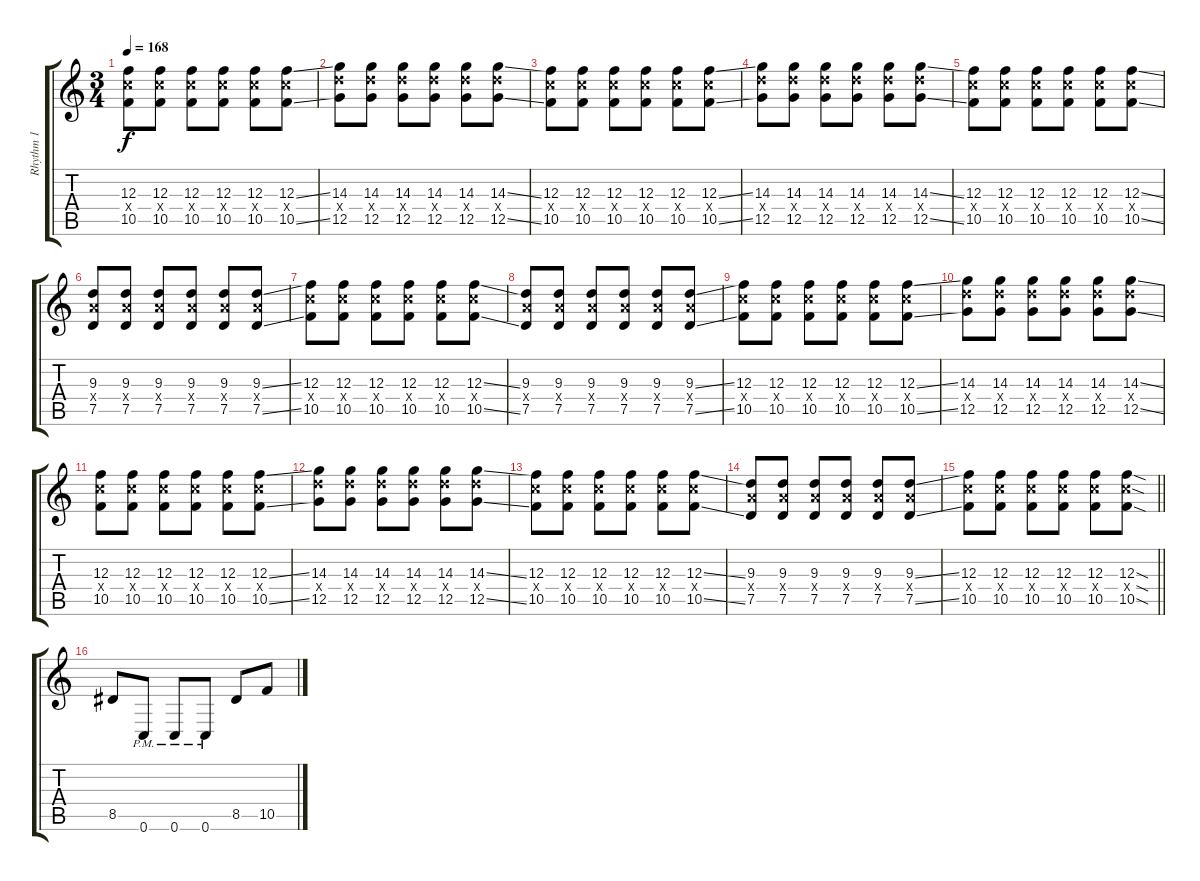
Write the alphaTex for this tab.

\track ("Rhythm 1" "Rhythm 1") {instrument distortionguitar}
\staff {score tabs}
\tuning (D4 A3 F3 C3 G2 C2) {hide}
\ts (3 4)
\tempo 168
\clef g2
\ks c
(12.3 12.4{x} 10.5).8{dy f} (12.3 12.4{x} 10.5).8 (12.3 12.4{x} 10.5).8 (12.3 12.4{x} 10.5).8 (12.3 12.4{x} 10.5).8 (12.3{ss} 12.4{x} 10.5{ss}).8 |
(14.3 14.4{x} 12.5).8 (14.3 14.4{x} 12.5).8 (14.3 14.4{x} 12.5).8 (14.3 14.4{x} 12.5).8 (14.3 14.4{x} 12.5).8 (14.3{ss} 14.4{x} 12.5{ss}).8 |
(12.3 12.4{x} 10.5).8 (12.3 12.4{x} 10.5).8 (12.3 12.4{x} 10.5).8 (12.3 12.4{x} 10.5).8 (12.3 12.4{x} 10.5).8 (12.3{ss} 12.4{x} 10.5{ss}).8 |
(14.3 14.4{x} 12.5).8 (14.3 14.4{x} 12.5).8 (14.3 14.4{x} 12.5).8 (14.3 14.4{x} 12.5).8 (14.3 14.4{x} 12.5).8 (14.3{ss} 14.4{x} 12.5{ss}).8 |
(12.3 12.4{x} 10.5).8 (12.3 12.4{x} 10.5).8 (12.3 12.4{x} 10.5).8 (12.3 12.4{x} 10.5).8 (12.3 12.4{x} 10.5).8 (12.3{ss} 12.4{x} 10.5{ss}).8 |
(9.3 9.4{x} 7.5).8 (9.3 9.4{x} 7.5).8 (9.3 9.4{x} 7.5).8 (9.3 9.4{x} 7.5).8 (9.3 9.4{x} 7.5).8 (9.3{ss} 9.4{x} 7.5{ss}).8 |
(12.3 12.4{x} 10.5).8 (12.3 12.4{x} 10.5).8 (12.3 12.4{x} 10.5).8 (12.3 12.4{x} 10.5).8 (12.3 12.4{x} 10.5).8 (12.3{ss} 12.4{x} 10.5{ss}).8 |
(9.3 9.4{x} 7.5).8 (9.3 9.4{x} 7.5).8 (9.3 9.4{x} 7.5).8 (9.3 9.4{x} 7.5).8 (9.3 9.4{x} 7.5).8 (9.3{ss} 9.4{x} 7.5{ss}).8 |
(12.3 12.4{x} 10.5).8 (12.3 12.4{x} 10.5).8 (12.3 12.4{x} 10.5).8 (12.3 12.4{x} 10.5).8 (12.3 12.4{x} 10.5).8 (12.3{ss} 12.4{x} 10.5{ss}).8 |
(14.3 14.4{x} 12.5).8 (14.3 14.4{x} 12.5).8 (14.3 14.4{x} 12.5).8 (14.3 14.4{x} 12.5).8 (14.3 14.4{x} 12.5).8 (14.3{ss} 14.4{x} 12.5{ss}).8 |
(12.3 12.4{x} 10.5).8 (12.3 12.4{x} 10.5).8 (12.3 12.4{x} 10.5).8 (12.3 12.4{x} 10.5).8 (12.3 12.4{x} 10.5).8 (12.3{ss} 12.4{x} 10.5{ss}).8 |
(14.3 14.4{x} 12.5).8 (14.3 14.4{x} 12.5).8 (14.3 14.4{x} 12.5).8 (14.3 14.4{x} 12.5).8 (14.3 14.4{x} 12.5).8 (14.3{ss} 14.4{x} 12.5{ss}).8 |
(12.3 12.4{x} 10.5).8 (12.3 12.4{x} 10.5).8 (12.3 12.4{x} 10.5).8 (12.3 12.4{x} 10.5).8 (12.3 12.4{x} 10.5).8 (12.3{ss} 12.4{x} 10.5{ss}).8 |
(9.3 9.4{x} 7.5).8 (9.3 9.4{x} 7.5).8 (9.3 9.4{x} 7.5).8 (9.3 9.4{x} 7.5).8 (9.3 9.4{x} 7.5).8 (9.3{ss} 9.4{x} 7.5{ss}).8 |
\barLineRight lightlight
(12.3 12.4{x} 10.5).8 (12.3 12.4{x} 10.5).8 (12.3 12.4{x} 10.5).8 (12.3 12.4{x} 10.5).8 (12.3 12.4{x} 10.5).8 (12.3{sod} 12.4{sod x} 10.5{sod}).8 |
8.5.8 0.6{pm}.8 0.6{pm}.8 0.6{pm}.8 8.5.8 10.5.8
